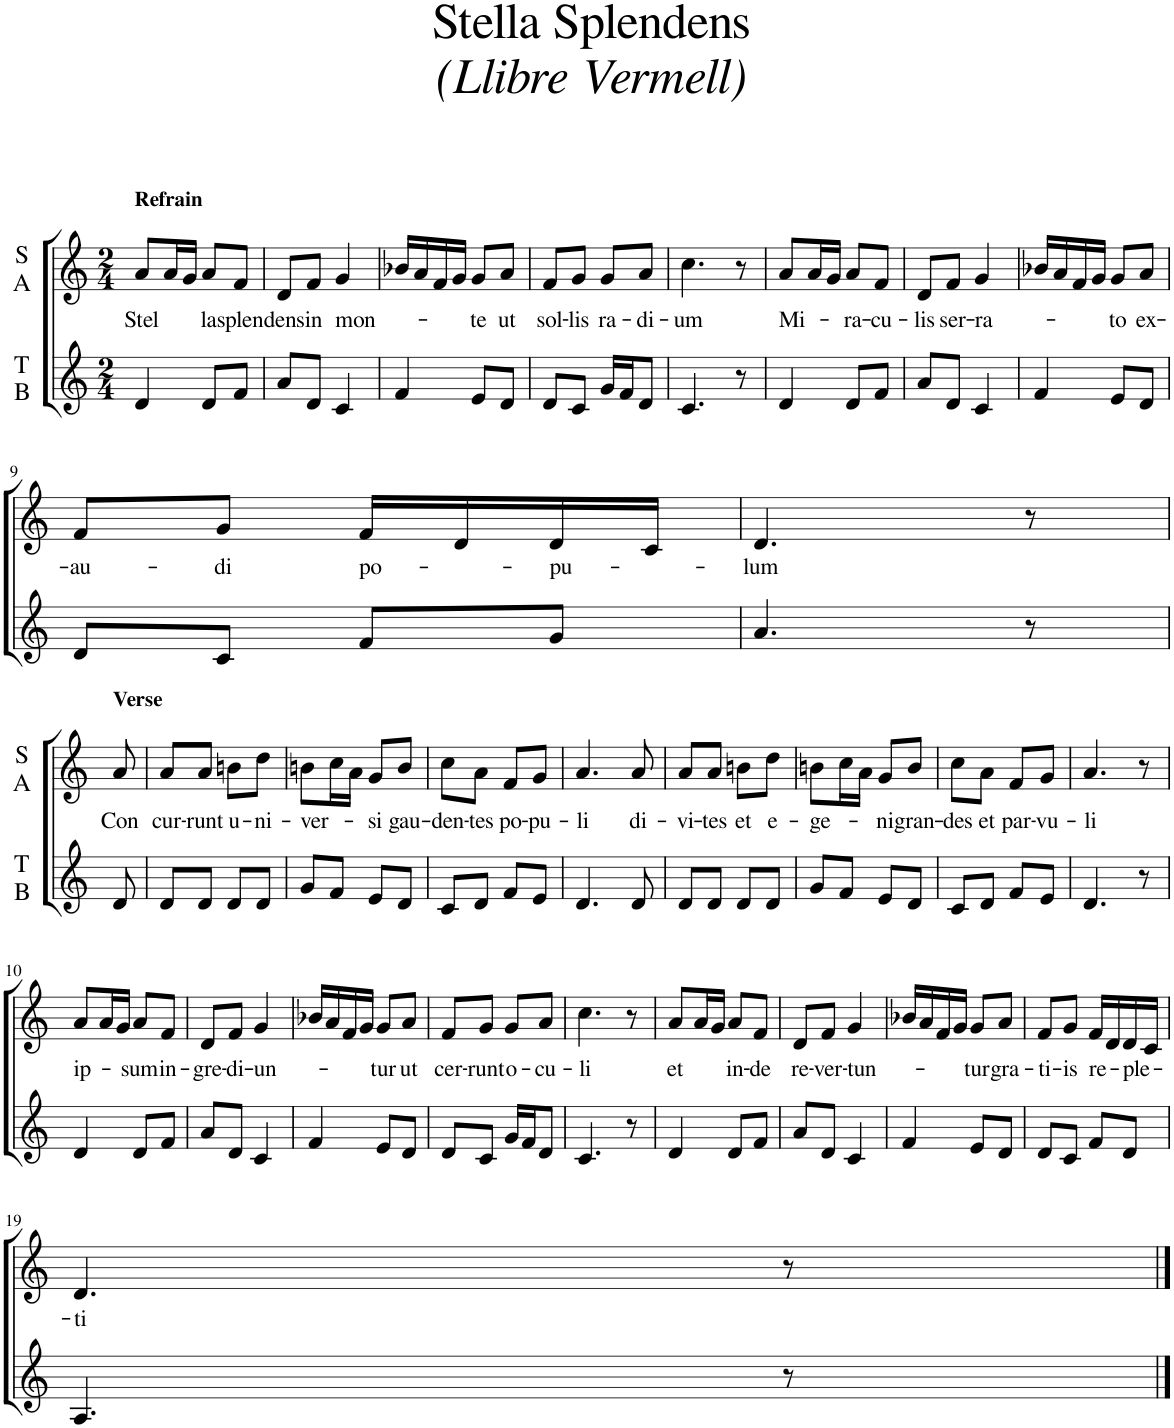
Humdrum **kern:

**kern	**kern	**text
*part2	*part1	*part1
*staff2	*staff1	*staff1
*I"T B	*I"S A	*
*clefG2	*clefG2	*
*k[]	*k[]	*
*M2/4	*M2/4	*
=1	=1	=1
!	!LO:TX:a:B:t=Refrain	!
!	!	!LO:LY:b
4d/	8a/L	Stel
.	16a/L	.
.	16g/JJ	.
!	!	!LO:LY:b
8d/L	8a/L	la
!	!	!LO:LY:b
8f/J	8f/J	splen
=2	=2	=2
!	!	!LO:LY:b
8a/L	8d/L	dens
!	!	!LO:LY:b
8d/J	8f/J	in
!	!	!LO:LY:b
4c/	4g/	mon-
=3	=3	=3
4f/	16b-X/LL	.
.	16a/	.
.	16f/	.
.	16g/JJ	.
!	!	!LO:LY:b
8e/L	8g/L	-te
!	!	!LO:LY:b
8d/J	8a/J	ut
=4	=4	=4
!	!	!LO:LY:b
8d/L	8f/L	sol-
!	!	!LO:LY:b
8c/J	8g/J	-lis
!	!	!LO:LY:b
16g/LL	8g/L	ra-
16f/J	.	.
!	!	!LO:LY:b
8d/J	8a/J	-di-
=5	=5	=5
!	!	!LO:LY:b
4.c/	4.cc\	-um
8r	8r	.
=6	=6	=6
!	!	!LO:LY:b
4d/	8a/L	Mi-
.	16a/L	.
.	16g/JJ	.
!	!	!LO:LY:b
8d/L	8a/L	-ra-
!	!	!LO:LY:b
8f/J	8f/J	-cu-
=7	=7	=7
!	!	!LO:LY:b
8a/L	8d/L	-lis
!	!	!LO:LY:b
8d/J	8f/J	ser-
!	!	!LO:LY:b
4c/	4g/	-ra-
=8	=8	=8
4f/	16b-X/LL	.
.	16a/	.
.	16f/	.
.	16g/JJ	.
!	!	!LO:LY:b
8e/L	8g/L	-to
!	!	!LO:LY:b
8d/J	8a/J	ex-
!!LO:LB:g=z
=9	=9	=9
!	!	!LO:LY:b
8d/L	8f/L	-au-
!	!	!LO:LY:b
8c/J	8g/J	-di
!	!	!LO:LY:b
8f/L	16f/LL	po-
.	16d/	.
!	!	!LO:LY:b
8g/J	16d/	-pu-
.	16c/JJ	.
=10	=10	=10
!	!	!LO:LY:b
4.a/	4.d/	-lum
8r	8r	.
!!LO:LB:g=z
=1	=1	=1
!	!LO:TX:a:B:t=Verse	!
!	!	!LO:LY:b
8d/	8a/	Con
=2	=2	=2
!	!	!LO:LY:b
8d/L	8a/L	-cur-
!	!	!LO:LY:b
8d/J	8a/J	-runt
!	!	!LO:LY:b
8d/L	8bn\L	u-
!	!	!LO:LY:b
8d/J	8dd\J	-ni-
=3	=3	=3
!	!	!LO:LY:b
8g/L	8bn\L	-ver-
8f/J	16cc\L	.
.	16a\JJ	.
!	!	!LO:LY:b
8e/L	8g/L	-si
!	!	!LO:LY:b
8d/J	8b/J	gau-
=4	=4	=4
!	!	!LO:LY:b
8c/L	8cc\L	-den-
!	!	!LO:LY:b
8d/J	8a\J	-tes
!	!	!LO:LY:b
8f/L	8f/L	po-
!	!	!LO:LY:b
8e/J	8g/J	-pu-
=5	=5	=5
!	!	!LO:LY:b
4.d/	4.a/	-li
!	!	!LO:LY:b
8d/	8a/	di-
=6	=6	=6
!	!	!LO:LY:b
8d/L	8a/L	-vi-
!	!	!LO:LY:b
8d/J	8a/J	-tes
!	!	!LO:LY:b
8d/L	8bn\L	et
!	!	!LO:LY:b
8d/J	8dd\J	e-
=7	=7	=7
!	!	!LO:LY:b
8g/L	8bn\L	-ge-
8f/J	16cc\L	.
.	16a\JJ	.
!	!	!LO:LY:b
8e/L	8g/L	-ni
!	!	!LO:LY:b
8d/J	8b/J	gran-
=8	=8	=8
!	!	!LO:LY:b
8c/L	8cc\L	-des
!	!	!LO:LY:b
8d/J	8a\J	et
!	!	!LO:LY:b
8f/L	8f/L	par-
!	!	!LO:LY:b
8e/J	8g/J	-vu-
=9	=9	=9
!	!	!LO:LY:b
4.d/	4.a/	-li
8r	8r	.
!!LO:LB:g=z
=10	=10	=10
!	!	!LO:LY:b
4d/	8a/L	ip-
.	16a/L	.
.	16g/JJ	.
!	!	!LO:LY:b
8d/L	8a/L	-sum
!	!	!LO:LY:b
8f/J	8f/J	in-
=11	=11	=11
!	!	!LO:LY:b
8a/L	8d/L	-gre-
!	!	!LO:LY:b
8d/J	8f/J	-di-
!	!	!LO:LY:b
4c/	4g/	-un-
=12	=12	=12
4f/	16b-X/LL	.
.	16a/	.
.	16f/	.
.	16g/JJ	.
!	!	!LO:LY:b
8e/L	8g/L	-tur
!	!	!LO:LY:b
8d/J	8a/J	ut
=13	=13	=13
!	!	!LO:LY:b
8d/L	8f/L	cer-
!	!	!LO:LY:b
8c/J	8g/J	-runt
!	!	!LO:LY:b
16g/LL	8g/L	o-
16f/J	.	.
!	!	!LO:LY:b
8d/J	8a/J	-cu-
=14	=14	=14
!	!	!LO:LY:b
4.c/	4.cc\	-li
8r	8r	.
=15	=15	=15
!	!	!LO:LY:b
4d/	8a/L	et
.	16a/L	.
.	16g/JJ	.
!	!	!LO:LY:b
8d/L	8a/L	in-
!	!	!LO:LY:b
8f/J	8f/J	-de
=16	=16	=16
!	!	!LO:LY:b
8a/L	8d/L	re-
!	!	!LO:LY:b
8d/J	8f/J	-ver-
!	!	!LO:LY:b
4c/	4g/	-tun-
=17	=17	=17
4f/	16b-X/LL	.
.	16a/	.
.	16f/	.
.	16g/JJ	.
!	!	!LO:LY:b
8e/L	8g/L	-tur
!	!	!LO:LY:b
8d/J	8a/J	gra-
=18	=18	=18
!	!	!LO:LY:b
8d/L	8f/L	-ti-
!	!	!LO:LY:b
8c/J	8g/J	-is
!	!	!LO:LY:b
8f/L	16f/LL	re-
.	16d/	.
!	!	!LO:LY:b
8d/J	16d/	-ple-
.	16c/JJ	.
!!LO:LB:g=z
=19	=19	=19
!	!	!LO:LY:b
4.A/	4.d/	-ti
8r	8r	.
==	==	==
*-	*-	*-
